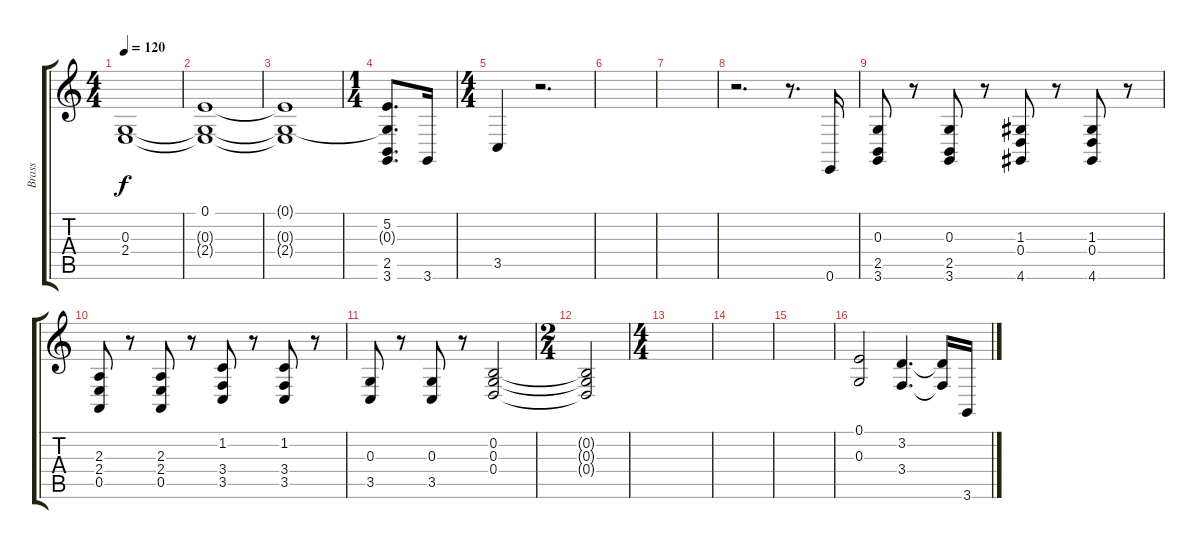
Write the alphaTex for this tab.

\track ("Brass" "Brass") {instrument brasssection}
\staff {score tabs}
\tuning (E4 B3 G3 D3 A2 E2) {hide}
\ts (4 4)
\tempo 120
\clef g2
\ks c
(0.3 2.4).1{dy f volume 13} |
(0.1 0.3{t} 2.4{t}).1 |
(0.1{t} 0.3{t} 2.4{t}).1 |
\ts (1 4)
(5.2 0.3{t} 2.5 3.6).8{d} 3.6.16{instrument tuba} |
\ts (4 4)
3.5.4 r.2{d} |
|
|
r.2{d} r.8{d} 0.6.16{instrument brasssection} |
(0.3 2.5 3.6).8 r.8 (0.3 2.5 3.6).8 r.8 (1.3 0.4 4.6).8 r.8 (1.3 0.4 4.6).8 r.8 |
(2.3 2.4 0.5).8 r.8 (2.3 2.4 0.5).8 r.8 (1.2 3.4 3.5).8 r.8 (1.2 3.4 3.5).8 r.8 |
(0.3 3.5).8 r.8 (0.3 3.5).8 r.8 (0.2 0.3 0.4).2 |
\ts (2 4)
(0.2{t} 0.3{t} 0.4{t}).2 |
\ts (4 4)
|
|
|
(0.1 0.3).2 (3.2 3.4).4{d} (3.2{t} 3.4{t}).16 3.6.16
